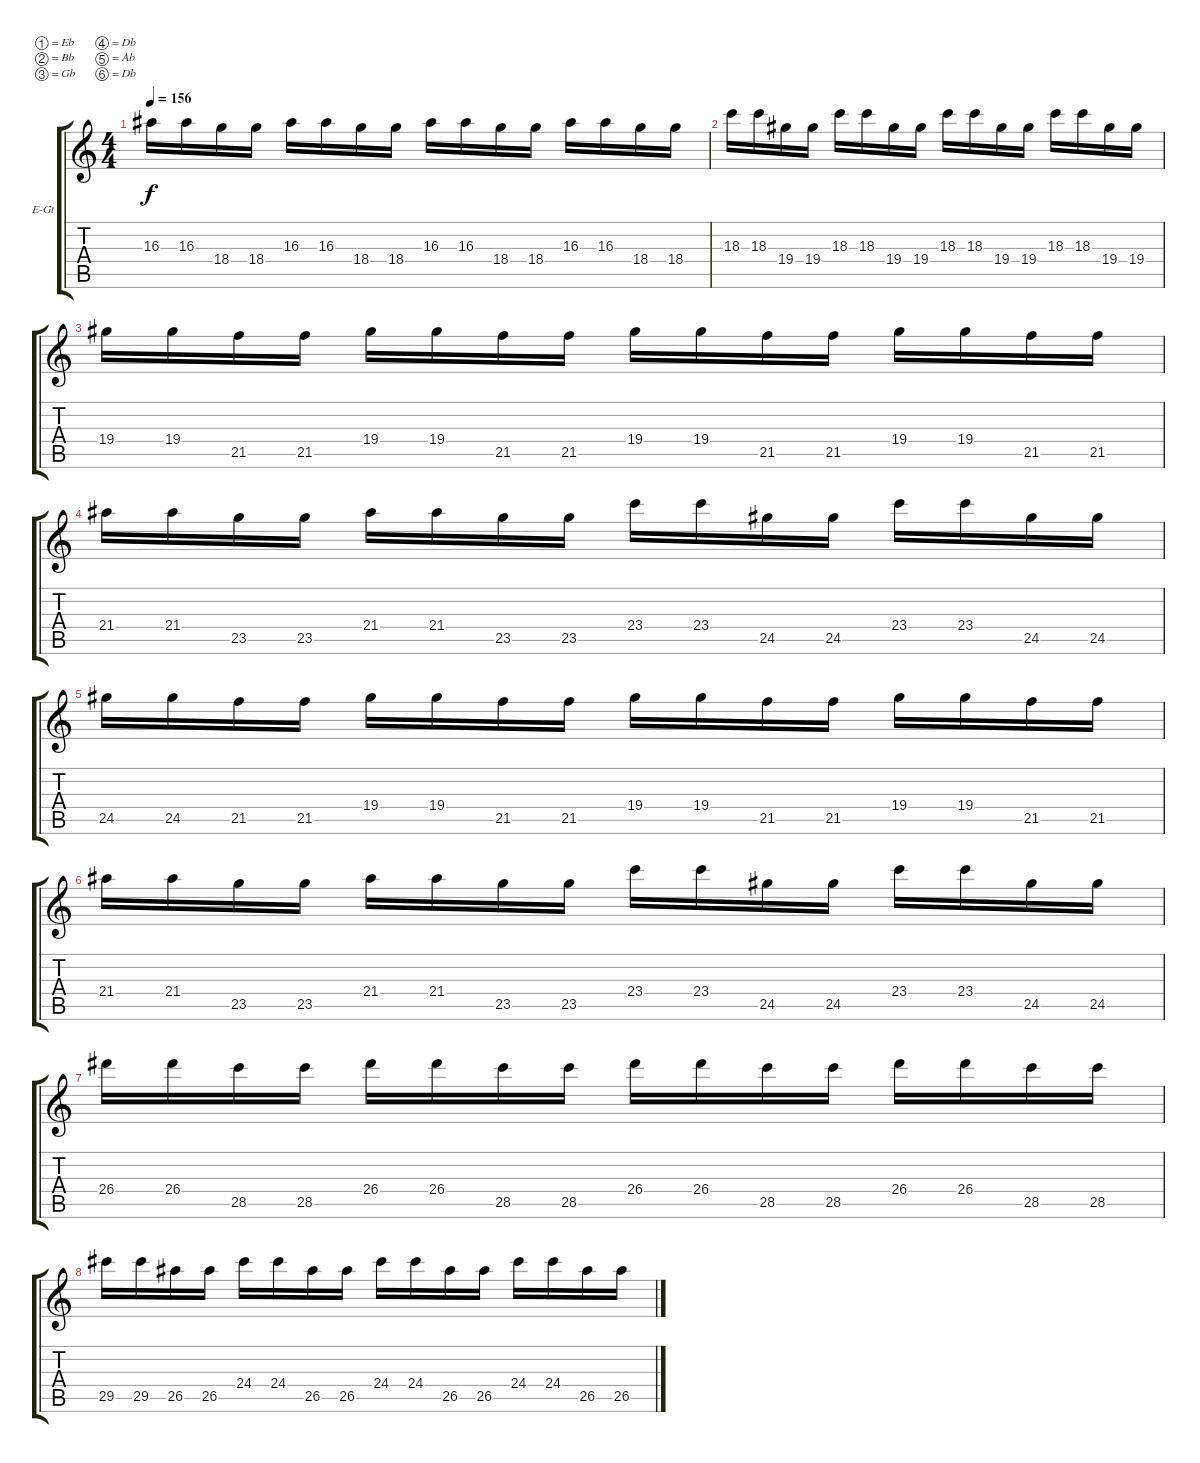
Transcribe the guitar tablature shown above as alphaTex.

\defaultSystemsLayout 4
\bracketExtendMode groupsimilarinstruments
\firstSystemTrackNameOrientation horizontal
\otherSystemsTrackNameOrientation horizontal
\track ("Sample" "E-Gt") {instrument overdrivenguitar}
\staff {score tabs}
\tuning (Eb4 Bb3 Gb3 Db3 Ab2 Db2)
\ts (4 4)
\tempo 156
\clef g2
\scale
0.333333
\ks c
16.3.16{dy f} 16.3.16 18.4.16 18.4.16 16.3.16 16.3.16 18.4.16 18.4.16 16.3.16 16.3.16 18.4.16 18.4.16 16.3.16 16.3.16 18.4.16 18.4.16 |
\scale
0.333333 18.3.16 18.3.16 19.4.16 19.4.16 18.3.16 18.3.16 19.4.16 19.4.16 18.3.16 18.3.16 19.4.16 19.4.16 18.3.16 18.3.16 19.4.16 19.4.16 |
\scale
0.333333 19.4.16 19.4.16 21.5.16 21.5.16 19.4.16 19.4.16 21.5.16 21.5.16 19.4.16 19.4.16 21.5.16 21.5.16 19.4.16 19.4.16 21.5.16 21.5.16 |
\scale
0.333333 21.4.16 21.4.16 23.5.16 23.5.16 21.4.16 21.4.16 23.5.16 23.5.16 23.4.16 23.4.16 24.5.16 24.5.16 23.4.16 23.4.16 24.5.16 24.5.16 |
\scale
0.333333 24.5.16 24.5.16 21.5.16 21.5.16 19.4.16 19.4.16 21.5.16 21.5.16 19.4.16 19.4.16 21.5.16 21.5.16 19.4.16 19.4.16 21.5.16 21.5.16 |
\scale
0.333333 21.4.16 21.4.16 23.5.16 23.5.16 21.4.16 21.4.16 23.5.16 23.5.16 23.4.16 23.4.16 24.5.16 24.5.16 23.4.16 23.4.16 24.5.16 24.5.16 |
\scale
0.333333 26.4.16 26.4.16 28.5.16 28.5.16 26.4.16 26.4.16 28.5.16 28.5.16 26.4.16 26.4.16 28.5.16 28.5.16 26.4.16 26.4.16 28.5.16 28.5.16 |
\scale
0.333333 29.5.16 29.5.16 26.5.16 26.5.16 24.4.16 24.4.16 26.5.16 26.5.16 24.4.16 24.4.16 26.5.16 26.5.16 24.4.16 24.4.16 26.5.16 26.5.16
